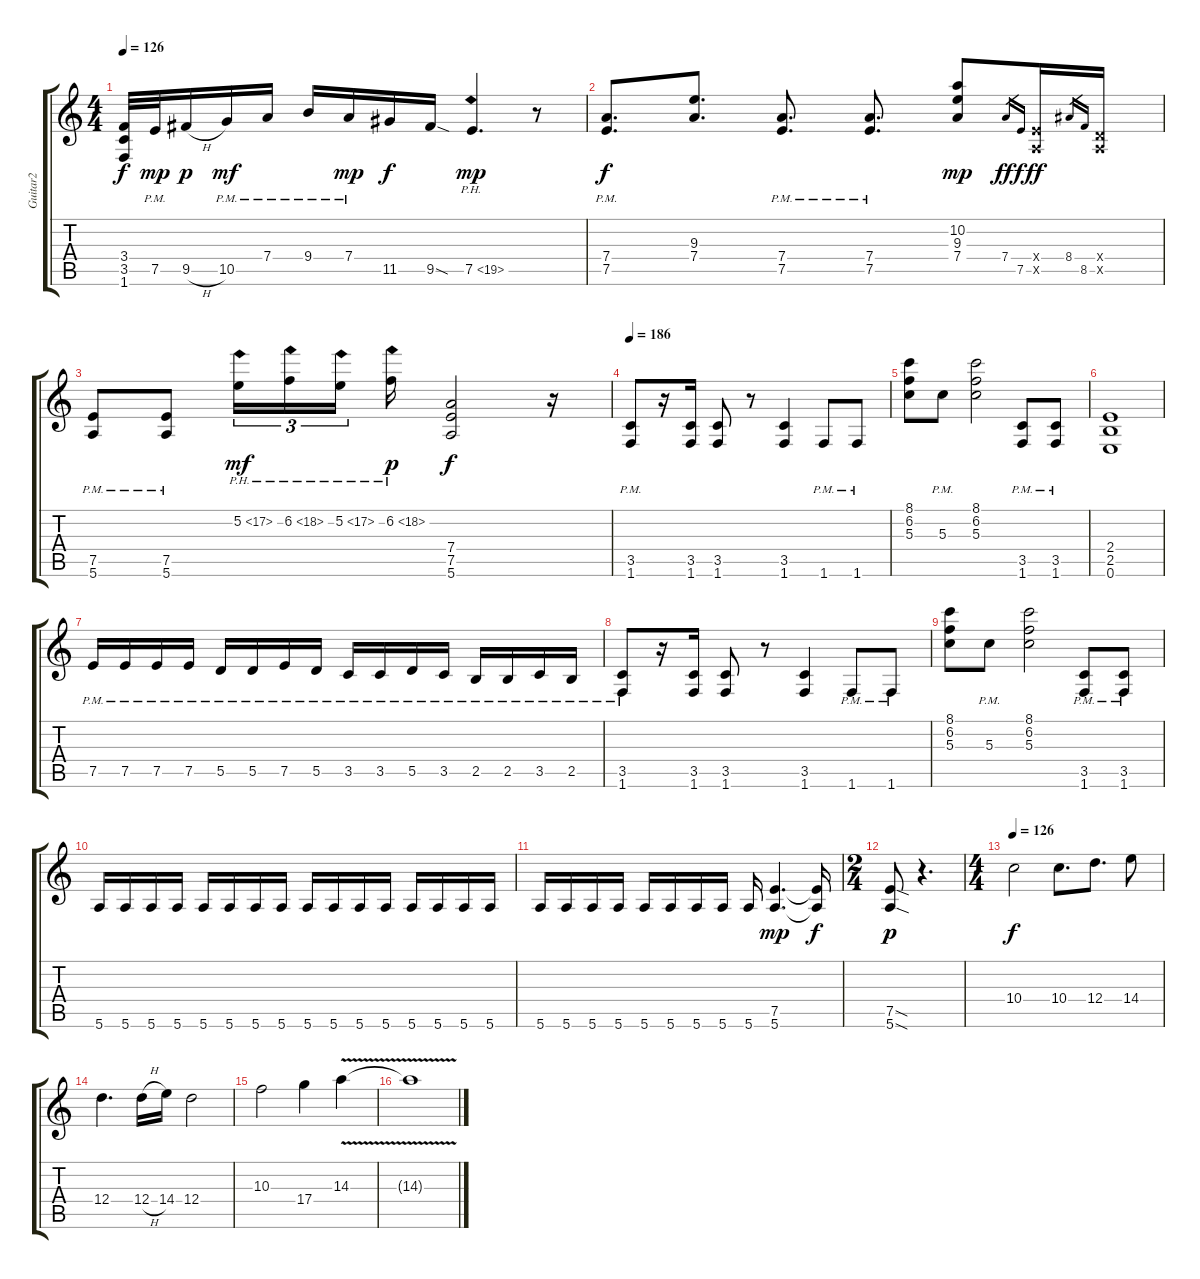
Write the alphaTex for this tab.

\track ("Guitar2" "Guitar2") {instrument distortionguitar}
\staff {score tabs}
\tuning (E4 B3 G3 D3 A2 E2) {hide}
\ts (4 4)
\tempo 126
\clef g2
\ks c
(3.4{t} 3.5{t} 1.6{t}).32{dy f} 7.5{pm}.32{dy mp} 9.5{h}.16{dy p} 10.5{pm}.16{dy mf} 7.4{pm}.16 9.4{pm}.16 7.4{pm}.16{dy mp} 11.5.16{dy f} 9.5{sod}.16 7.5{ph 12}.4{d dy mp} r.8 |
(7.4{pm} 7.5{pm}).8{d dy f} (9.3 7.4).8{d} (7.4{pm} 7.5{pm}).8{d} (7.4{pm} 7.5{pm}).8{d} (10.2 9.3 7.4).8{dy mp} 7.4.16{gr dy ff} 7.5.16{gr dy f} (2.4{x} 0.5{x}).16{dy ff} 8.4.16{gr} 8.5.16{gr} (0.4{x} 0.5{x}).16 |
(7.5{pm} 5.6{pm}).8 (7.5{pm} 5.6{pm}).8 5.2{ph 12}.16{tu (3 2) dy mf} 6.2{ph 12}.16{tu (3 2)} 5.2{ph 12}.16{tu (3 2)} 6.2{ph 12}.16{dy p} (7.4 7.5 5.6).2{dy f} r.16 |
\tempo 186
(3.5{pm} 1.6{pm}).8 r.16 (3.5 1.6).16 (3.5 1.6).8 r.8 (3.5 1.6).4 1.6{pm}.8 1.6{pm}.8 |
(8.1 6.2 5.3).8 5.3{pm}.8 (8.1 6.2 5.3).2 (3.5{pm} 1.6{pm}).8 (3.5{pm} 1.6{pm}).8 |
(2.4 2.5 0.6).1 |
7.5{pm}.16 7.5{pm}.16 7.5{pm}.16 7.5{pm}.16 5.5{pm}.16 5.5{pm}.16 7.5{pm}.16 5.5{pm}.16 3.5{pm}.16 3.5{pm}.16 5.5{pm}.16 3.5{pm}.16 2.5{pm}.16 2.5{pm}.16 3.5{pm}.16 2.5{pm}.16 |
(3.5{pm} 1.6{pm}).8 r.16 (3.5 1.6).16 (3.5 1.6).8 r.8 (3.5 1.6).4 1.6{pm}.8 1.6{pm}.8 |
(8.1 6.2 5.3).8 5.3{pm}.8 (8.1 6.2 5.3).2 (3.5{pm} 1.6{pm}).8 (3.5{pm} 1.6{pm}).8 |
5.6.16 5.6.16 5.6.16 5.6.16 5.6.16 5.6.16 5.6.16 5.6.16 5.6.16 5.6.16 5.6.16 5.6.16 5.6.16 5.6.16 5.6.16 5.6.16 |
5.6.16 5.6.16 5.6.16 5.6.16 5.6.16 5.6.16 5.6.16 5.6.16 5.6.16 (7.5 5.6).4{d dy mp} (7.5{t} 5.6{t}).16{dy f} |
\ts (2 4)
(7.5{sod} 5.6{sod}).8{dy p} r.4{d} |
\ts (4 4)
\tempo 126
10.4.2{dy f volume 10 balance 1} 10.4.8{d} 12.4.8{d} 14.4.8 |
12.4.4{d} 12.4{h}.16 14.4.16 12.4.2 |
10.3.2 17.4.4 14.3{v}.4 |
14.3{t}.1
